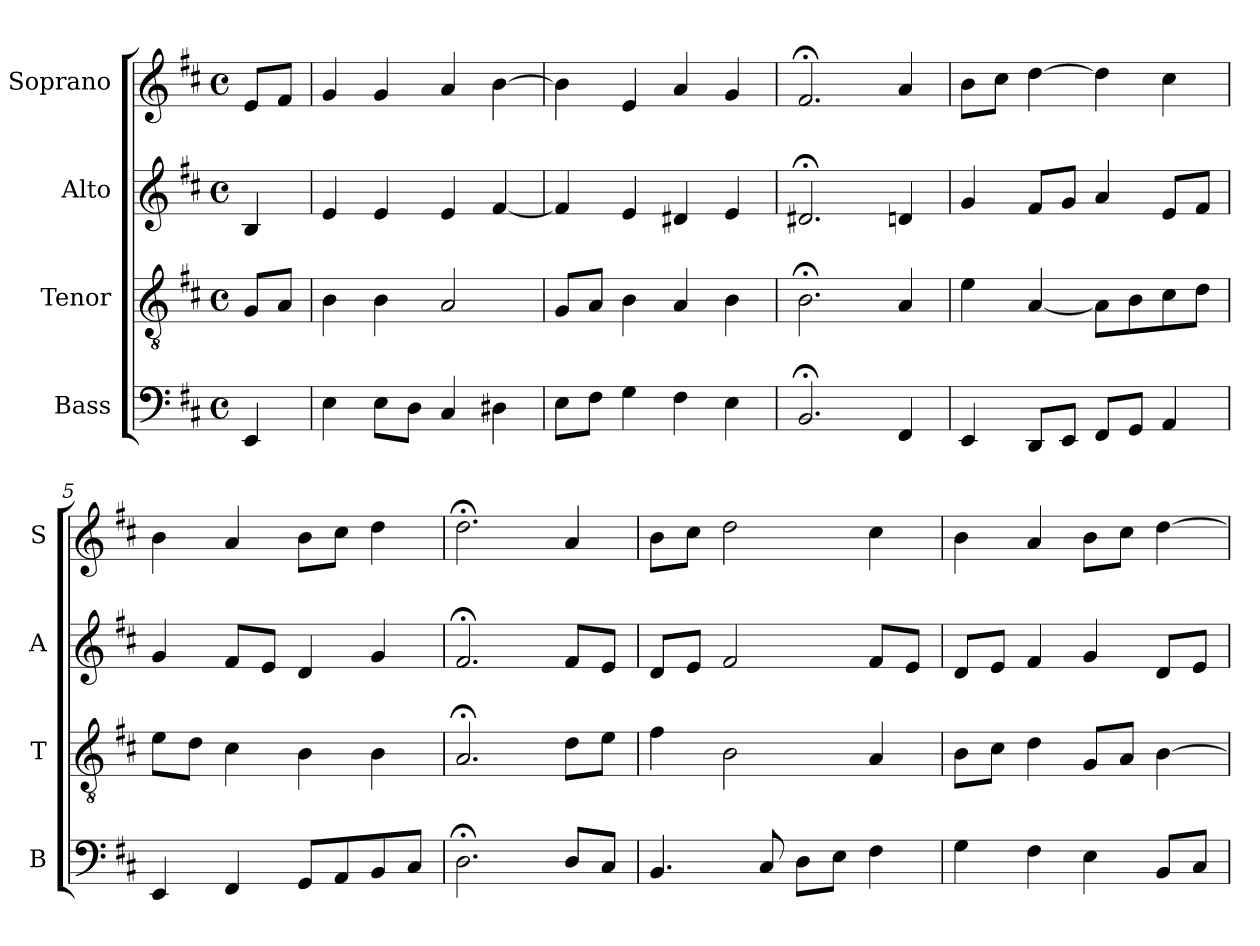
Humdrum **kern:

**kern	**kern	**kern	**kern
*part4	*part3	*part2	*part1
*staff4	*staff3	*staff2	*staff1
*I"Bass	*I"Tenor	*I"Alto	*I"Soprano
*I'B	*I'T	*I'A	*I'S
*clefF4	*clefGv2	*clefG2	*clefG2
*k[f#c#]	*k[f#c#]	*k[f#c#]	*k[f#c#]
*b:	*b:	*b:	*b:
*M4/4	*M4/4	*M4/4	*M4/4
*met(c)	*met(c)	*met(c)	*met(c)
*MM100	*MM100	*MM100	*MM100
=	=	=	=
4EE	8GL	4B	8eL
.	8AJ	.	8f#J
=1	=1	=1	=1
4E	4B	4e	4g
8EL	4B	4e	4g
8DJ	.	.	.
4C#	2A	4e	4a
4D#X	.	[4f#	[4b
=2	=2	=2	=2
8EL	8GL	4f#]	4b]
8F#J	8AJ	.	.
4G	4B	4e	4e
4F#	4A	4d#X	4a
4E	4B	4e	4g
=3	=3	=3	=3
2.BB;<	2.B;<	2.d#X;<	2.f#;<
4FF#	4A	4dn	4a
=4	=4	=4	=4
4EE	4e	4g	8bL
.	.	.	8cc#J
8DDL	[4A	8f#L	[4dd
8EEJ	.	8gJ	.
8FF#L	8AL]	4a	4dd]
8GGJ	8B	.	.
4AA	8c#	8eL	4cc#
.	8dJ	8f#J	.
=5	=5	=5	=5
4EE	8eL	4g	4b
.	8dJ	.	.
4FF#	4c#	8f#L	4a
.	.	8eJ	.
8GGL	4B	4d	8bL
8AA	.	.	8cc#J
8BB	4B	4g	4dd
8C#J	.	.	.
=6	=6	=6	=6
2.D;<	2.A;<	2.f#;<	2.dd;<
8DL	8dL	8f#L	4a
8C#J	8eJ	8eJ	.
=7	=7	=7	=7
4.BB	4f#	8dL	8bL
.	.	8eJ	8cc#J
.	2B	2f#	2dd
8C#	.	.	.
8DL	.	.	.
8EJ	.	.	.
4F#	4A	8f#L	4cc#
.	.	8eJ	.
=8	=8	=8	=8
4G	8BL	8dL	4b
.	8c#J	8eJ	.
4F#	4d	4f#	4a
4E	8GL	4g	8bL
.	8AJ	.	8cc#J
8BBL	[4B	8dL	[4dd
8C#J	.	8eJ	.
=	=	=	=
*-	*-	*-	*-
